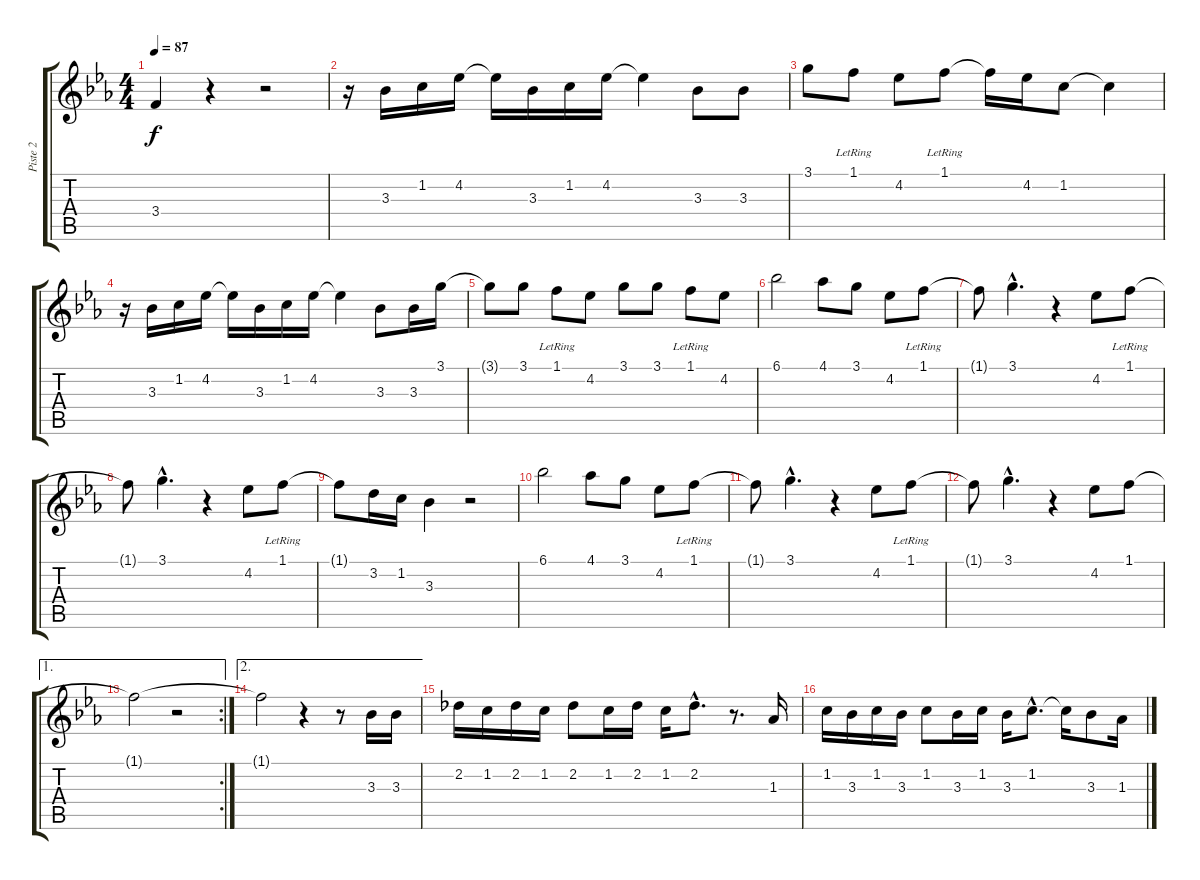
\track ("Piste 2" "Piste 2") {instrument overdrivenguitar}
\staff {score tabs}
\tuning (E4 B3 G3 D3 A2 E2) {hide}
\ts (4 4)
\tempo 87
\clef g2
\ks eb
3.4{t}.4{dy f} r.4 r.2 |
r.16 3.3.16 1.2.16 4.2.16 4.2{t}.16 3.3.16 1.2.16 4.2.16 4.2{t}.4 3.3.8 3.3.8 |
3.1.8 1.1{lr}.8 4.2.8 1.1{lr}.8 1.1{t}.16 4.2.16 1.2.8 1.2{t}.4 |
r.16 3.3.16 1.2.16 4.2.16 4.2{t}.16 3.3.16 1.2.16 4.2.16 4.2{t}.4 3.3.8 3.3.16 3.1.16 |
3.1{t}.8 3.1.8 1.1{lr}.8 4.2.8 3.1.8 3.1.8 1.1{lr}.8 4.2.8 |
6.1.2 4.1.8 3.1.8 4.2.8 1.1{lr}.8 |
1.1{t}.8 3.1{hac}.4{d} r.4 4.2.8 1.1{lr}.8 |
1.1{t}.8 3.1{hac}.4{d} r.4 4.2.8 1.1{lr}.8 |
1.1{t}.8 3.2.16 1.2.16 3.3.4 r.2 |
6.1.2 4.1.8 3.1.8 4.2.8 1.1{lr}.8 |
1.1{t}.8 3.1{hac}.4{d} r.4 4.2.8 1.1{lr}.8 |
1.1{t}.8 3.1{hac}.4{d} r.4 4.2.8 1.1.8 |
\ae 1
\rc 2
1.1{t}.2 r.2 |
\ae 2
1.1{t}.2 r.4 r.8 3.3.16 3.3.16 |
2.2.16 1.2.16 2.2.16 1.2.16 2.2.8 1.2.16 2.2.16 1.2.16 2.2{hac}.8{d} r.8{d} 1.3.16 |
1.2.16 3.3.16 1.2.16 3.3.16 1.2.8 3.3.16 1.2.16 3.3.16 1.2{hac}.8{d} 1.2{t}.16 3.3.8 1.3.16
